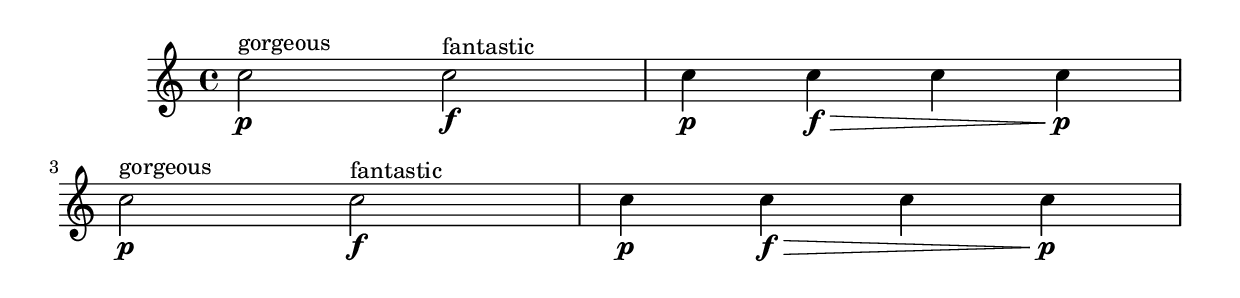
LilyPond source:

%% Do not edit this file; it is automatically
%% generated from LSR http://lsr.dsi.unimi.it
%% This file is in the public domain.
\version "2.13.10"

\header {
  lsrtags = "tweaks-and-overrides, spacing"

%% Translation of GIT committish: 4385ed4cc738e164a95798862580b4b86703356f
  texidoces = "
Mediante el establecimiento de la propiedad @code{'Y-extent} a un valor
adecuado, todos los objetos @code{DynamicLineSpanner} (reguladores e
indicaciones dinámicas textuales) se pueden alinear con un punto de
referencia común, independientemente de sus dimensiones.  De esta
manera, todos los elementos estarán alineados verticalmente,
produciendo así un resultado más satisfactorio.

Se usa una idea similar para alinear las inscripciones de texto a lo
largo de su línea de base.

"
  doctitlees = "Indicaciones dinámicas y textuales alineadas verticalmente"

%% Translation of GIT committish: d96023d8792c8af202c7cb8508010c0d3648899d
texidocde = "
Indem man die @code{'Y-extent}-Eigenschaft auf einen passenden Wert setzt,
können alle @code{DynamicLineSpanner}-Objekte (Crescendo-Klammern und
Dynamik-Texte)  (hairpins and dynamic texts) unabhängig von ihrer
wirklichen Ausdehnung an einem gemeinsamen Referenzpunkt ausgerichtet werden.
Auf diese Weise ist jedes Element vertikal ausgerichtet und der Notensatz
sieht ansprechender aus.

Die gleiche Idee wird benutzt, um Textbeschriftungen an ihrer
Grundlinie auszurichten.

"
  doctitlede = "Vertikale Ausrichtung von Dynamik und Textbeschriftung beeinflussen"
%% Translation of GIT committish: ae814f45737bd1bdaf65b413a4c37f70b84313b7
  texidocfr = "
Vous pourrez, en jouant sur la propriété @code{'Y-extent}, aligner les
différents objets @code{DynamicLineSpanner} (souflets ou textuels)
quelle que soit leur étendue, par rapport à un même point de référence.
Tous les éléments seront alors centrés sur une même ligne, ce qui sera
visuellement plus agréable.

C'est le même principe qui sert à aligner les indications textuelles sur
une ligne de référence.

"
  doctitlefr = "Alignement vertical des nuances indications textuelles"


  texidoc = "
By setting the @code{'Y-extent} property to a suitable value, all
@code{DynamicLineSpanner} objects (hairpins and dynamic texts) can be
aligned to a common reference point, regardless of their actual extent.
This way, every element will be vertically aligned, thus producing a
more pleasing output.

The same idea is used to align the text scripts along their baseline.

"
  doctitle = "Vertically aligned dynamics and textscripts"
} % begin verbatim

music = \relative c'' {
  c2\p^\markup { gorgeous } c\f^\markup { fantastic }
  c4\p c\f\> c c\!\p
}

{
  \music \break
  \override DynamicLineSpanner #'staff-padding = #2.0
  \override DynamicLineSpanner #'Y-extent = #'(-1.5 . 1.5)
  \override TextScript #'Y-extent = #'(-1.5 . 1.5)
  \music
}

